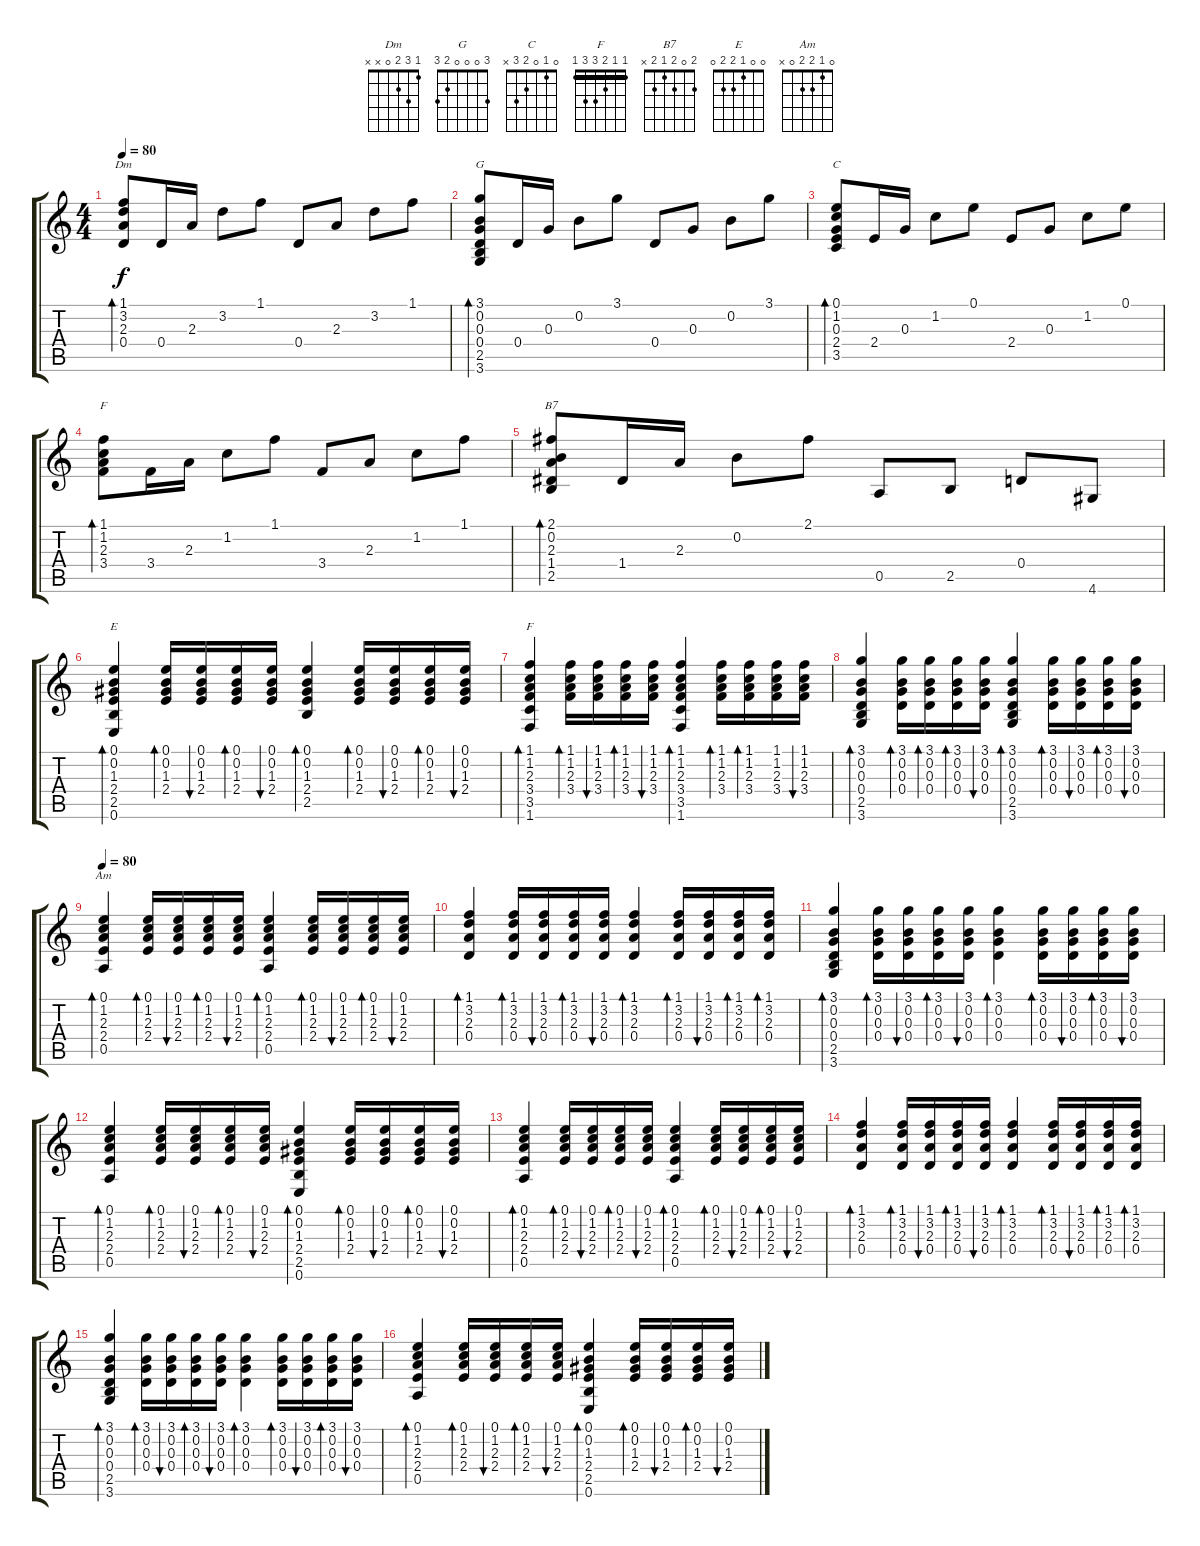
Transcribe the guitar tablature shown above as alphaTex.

\track "" {instrument acousticguitarnylon}
\staff {score tabs}
\tuning (E4 B3 G3 D3 A2 E2) {hide}
\chord ("Dm" 1 3 2 0 x x)
\chord ("G" 3 0 0 0 2 3)
\chord ("C" 0 1 0 2 3 x)
\chord ("F" 1 1 2 3 3 1)
\chord ("B7" 2 0 2 1 2 x)
\chord ("E" 0 0 1 2 2 0)
\chord ("F" 1 1 2 3 3 1) {barre 1}
\chord ("Am" 0 1 2 2 0 x)
\ts (4 4)
\tempo 80
\clef g2
\ks c
(1.1 3.2 2.3 0.4).8{bd 480 ch "Dm" dy f} 0.4.16 2.3.16 3.2.8 1.1.8 0.4.8 2.3.8 3.2.8 1.1.8 |
(3.1 0.2 0.3 0.4 2.5 3.6).8{bd 480 ch "G"} 0.4.16 0.3.16 0.2.8 3.1.8 0.4.8 0.3.8 0.2.8 3.1.8 |
(0.1 1.2 0.3 2.4 3.5).8{bd 480 ch "C"} 2.4.16 0.3.16 1.2.8 0.1.8 2.4.8 0.3.8 1.2.8 0.1.8 |
(1.1 1.2 2.3 3.4).8{bd 480 ch "F"} 3.4.16 2.3.16 1.2.8 1.1.8 3.4.8 2.3.8 1.2.8 1.1.8 |
(2.1 0.2 2.3 1.4 2.5).8{bd 480 ch "B7"} 1.4.16 2.3.16 0.2.8 2.1.8 0.5.8 2.5.8 0.4.8 4.6.8 |
(0.1 0.2 1.3 2.4 2.5 0.6).4{bd 60 ch "E"} (0.1 0.2 1.3 2.4).16{bd 60} (0.1 0.2 1.3 2.4).16{bu 60} (0.1 0.2 1.3 2.4).16{bd 60} (0.1 0.2 1.3 2.4).16{bu 60} (0.1 0.2 1.3 2.4 2.5).4{bd 60} (0.1 0.2 1.3 2.4).16{bd 60} (0.1 0.2 1.3 2.4).16{bu 60} (0.1 0.2 1.3 2.4).16{bd 60} (0.1 0.2 1.3 2.4).16{bu 60} |
(1.1 1.2 2.3 3.4 3.5 1.6).4{bd 60 ch "F"} (1.1 1.2 2.3 3.4).16{bd 60} (1.1 1.2 2.3 3.4).16{bu 60} (1.1 1.2 2.3 3.4).16{bd 60} (1.1 1.2 2.3 3.4).16{bu 60} (1.1 1.2 2.3 3.4 3.5 1.6).4{bd 60} (1.1 1.2 2.3 3.4).16{bd 60} (1.1 1.2 2.3 3.4).16{bd 60} (1.1 1.2 2.3 3.4).16 (1.1 1.2 2.3 3.4).16{bu 60} |
(3.1 0.2 0.3 0.4 2.5 3.6).4{bd 60} (3.1 0.2 0.3 0.4).16{bd 60} (3.1 0.2 0.3 0.4).16{bd 60} (3.1 0.2 0.3 0.4).16{bd 60} (3.1 0.2 0.3 0.4).16{bu 60} (3.1 0.2 0.3 0.4 2.5 3.6).4{bd 60} (3.1 0.2 0.3 0.4).16{bd 60} (3.1 0.2 0.3 0.4).16{bu 60} (3.1 0.2 0.3 0.4).16{bd 60} (3.1 0.2 0.3 0.4).16{bu 60 volume 16} |
\tempo 80
(0.1 1.2 2.3 2.4 0.5).4{bd 60 ch "Am" volume 13} (0.1 1.2 2.3 2.4).16{bd 60} (0.1 1.2 2.3 2.4).16{bu 60} (0.1 1.2 2.3 2.4).16{bd 60} (0.1 1.2 2.3 2.4).16{bu 60} (0.1 1.2 2.3 2.4 0.5).4{bd 60} (0.1 1.2 2.3 2.4).16{bd 60} (0.1 1.2 2.3 2.4).16{bu 60} (0.1 1.2 2.3 2.4).16{bd 60} (0.1 1.2 2.3 2.4).16{bu 60} |
(1.1 3.2 2.3 0.4).4{bd 60} (1.1 3.2 2.3 0.4).16{bd 60} (1.1 3.2 2.3 0.4).16{bu 60} (1.1 3.2 2.3 0.4).16{bd 60} (1.1 3.2 2.3 0.4).16{bu 60} (1.1 3.2 2.3 0.4).4{bd 60} (1.1 3.2 2.3 0.4).16{bd 60} (1.1 3.2 2.3 0.4).16{bu 60} (1.1 3.2 2.3 0.4).16{bd 60} (1.1 3.2 2.3 0.4).16{bd 60} |
(3.1 0.2 0.3 0.4 2.5 3.6).4{bd 60} (3.1 0.2 0.3 0.4).16{bd 60} (3.1 0.2 0.3 0.4).16{bu 60} (3.1 0.2 0.3 0.4).16{bd 60} (3.1 0.2 0.3 0.4).16{bu 60} (3.1 0.2 0.3 0.4).4{bd 60} (3.1 0.2 0.3 0.4).16{bd 60} (3.1 0.2 0.3 0.4).16{bu 60} (3.1 0.2 0.3 0.4).16{bd 60} (3.1 0.2 0.3 0.4).16{bu 60} |
(0.1 1.2 2.3 2.4 0.5).4{bd 60} (0.1 1.2 2.3 2.4).16{bd 60} (0.1 1.2 2.3 2.4).16{bu 60} (0.1 1.2 2.3 2.4).16{bd 60} (0.1 1.2 2.3 2.4).16{bu 60} (0.1 0.2 1.3 2.4 2.5 0.6).4{bd 60} (0.1 0.2 1.3 2.4).16{bd 60} (0.1 0.2 1.3 2.4).16{bu 60} (0.1 0.2 1.3 2.4).16{bd 60} (0.1 0.2 1.3 2.4).16{bu 60} |
(0.1 1.2 2.3 2.4 0.5).4{bd 60} (0.1 1.2 2.3 2.4).16{bd 60} (0.1 1.2 2.3 2.4).16{bu 60} (0.1 1.2 2.3 2.4).16{bd 60} (0.1 1.2 2.3 2.4).16{bu 60} (0.1 1.2 2.3 2.4 0.5).4{bd 60} (0.1 1.2 2.3 2.4).16{bd 60} (0.1 1.2 2.3 2.4).16{bu 60} (0.1 1.2 2.3 2.4).16{bd 60} (0.1 1.2 2.3 2.4).16{bu 60} |
(1.1 3.2 2.3 0.4).4{bd 60} (1.1 3.2 2.3 0.4).16{bd 60} (1.1 3.2 2.3 0.4).16{bu 60} (1.1 3.2 2.3 0.4).16{bd 60} (1.1 3.2 2.3 0.4).16{bu 60} (1.1 3.2 2.3 0.4).4{bd 60} (1.1 3.2 2.3 0.4).16{bd 60} (1.1 3.2 2.3 0.4).16{bu 60} (1.1 3.2 2.3 0.4).16{bd 60} (1.1 3.2 2.3 0.4).16{bd 60} |
(3.1 0.2 0.3 0.4 2.5 3.6).4{bd 60} (3.1 0.2 0.3 0.4).16{bd 60} (3.1 0.2 0.3 0.4).16{bu 60} (3.1 0.2 0.3 0.4).16{bd 60} (3.1 0.2 0.3 0.4).16{bu 60} (3.1 0.2 0.3 0.4).4{bd 60} (3.1 0.2 0.3 0.4).16{bd 60} (3.1 0.2 0.3 0.4).16{bu 60} (3.1 0.2 0.3 0.4).16{bd 60} (3.1 0.2 0.3 0.4).16{bu 60} |
(0.1 1.2 2.3 2.4 0.5).4{bd 60} (0.1 1.2 2.3 2.4).16{bd 60} (0.1 1.2 2.3 2.4).16{bu 60} (0.1 1.2 2.3 2.4).16{bd 60} (0.1 1.2 2.3 2.4).16{bu 60} (0.1 0.2 1.3 2.4 2.5 0.6).4{bd 60} (0.1 0.2 1.3 2.4).16{bd 60} (0.1 0.2 1.3 2.4).16{bu 60} (0.1 0.2 1.3 2.4).16{bd 60} (0.1 0.2 1.3 2.4).16{bu 60 volume 13}
